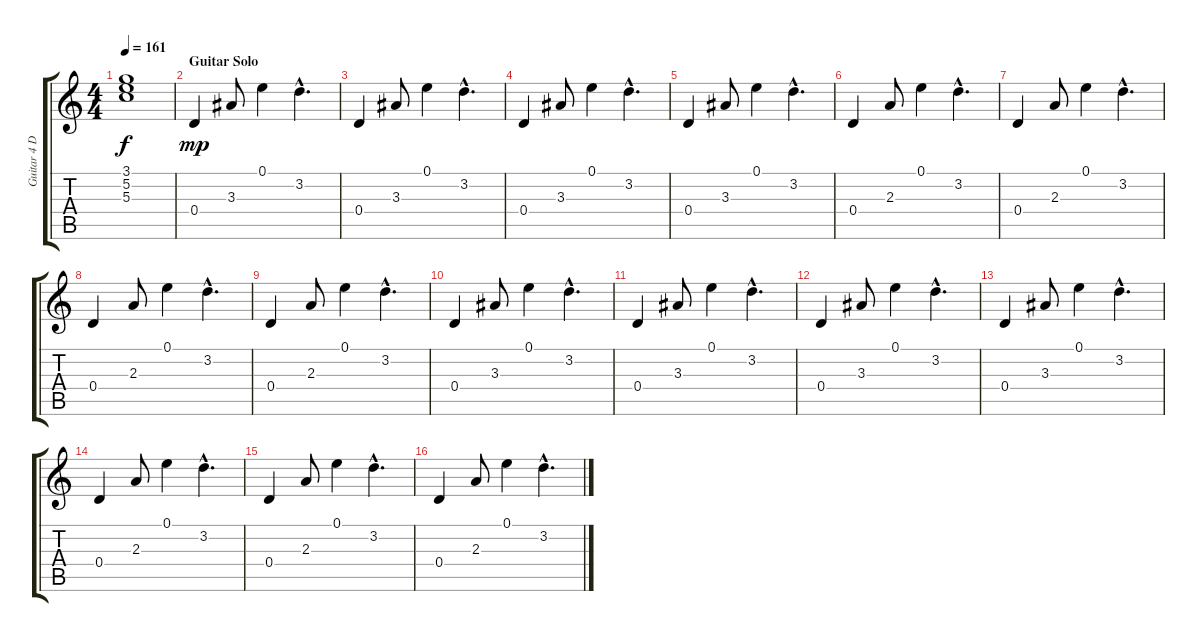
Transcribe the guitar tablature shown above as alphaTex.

\track ("Guitar 4 Drop D" "Guitar 4 D") {instrument acousticguitarsteel}
\staff {score tabs}
\tuning (E4 B3 G3 D3 A2 D2) {hide}
\ts (4 4)
\tempo 161
\clef g2
\ks c
(3.1{t} 5.2{t} 5.3{t}).1{dy f} |
\section ("" "Guitar Solo")
0.4.4{dy mp} 3.3.8 0.1.4 3.2{hac}.4{d} |
0.4.4 3.3.8 0.1.4 3.2{hac}.4{d} |
0.4.4 3.3.8 0.1.4 3.2{hac}.4{d} |
0.4.4 3.3.8 0.1.4 3.2{hac}.4{d} |
0.4.4 2.3.8 0.1.4 3.2{hac}.4{d} |
0.4.4 2.3.8 0.1.4 3.2{hac}.4{d} |
0.4.4 2.3.8 0.1.4 3.2{hac}.4{d} |
0.4.4 2.3.8 0.1.4 3.2{hac}.4{d} |
0.4.4 3.3.8 0.1.4 3.2{hac}.4{d} |
0.4.4 3.3.8 0.1.4 3.2{hac}.4{d} |
0.4.4 3.3.8 0.1.4 3.2{hac}.4{d} |
0.4.4 3.3.8 0.1.4 3.2{hac}.4{d} |
0.4.4 2.3.8 0.1.4 3.2{hac}.4{d} |
0.4.4 2.3.8 0.1.4 3.2{hac}.4{d} |
0.4.4 2.3.8 0.1.4 3.2{hac}.4{d}
